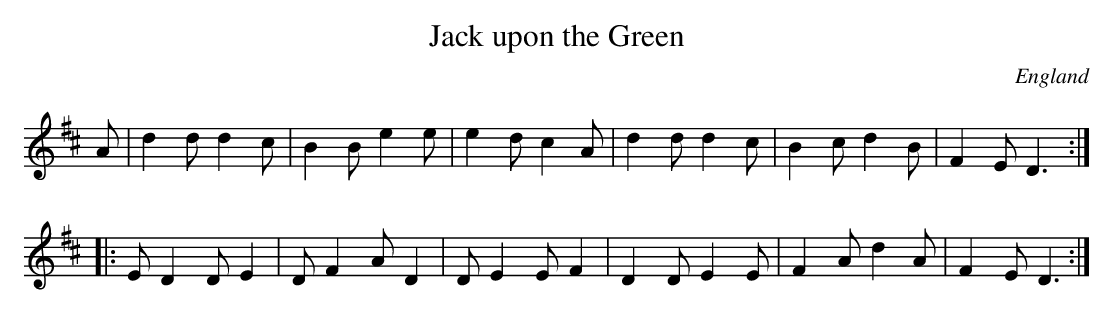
X:1
T:Jack upon the Green
L:1/8
M:none
O:England
K:D
A|\
d2d d2c | B2B e2e | e2d c2A | d2d d2c | B2c d2B | F2E D3 ::
ED2 DE2 | DF2 AD2 | DE2 EF2 | D2D E2E | F2A d2A | F2E D3:|
